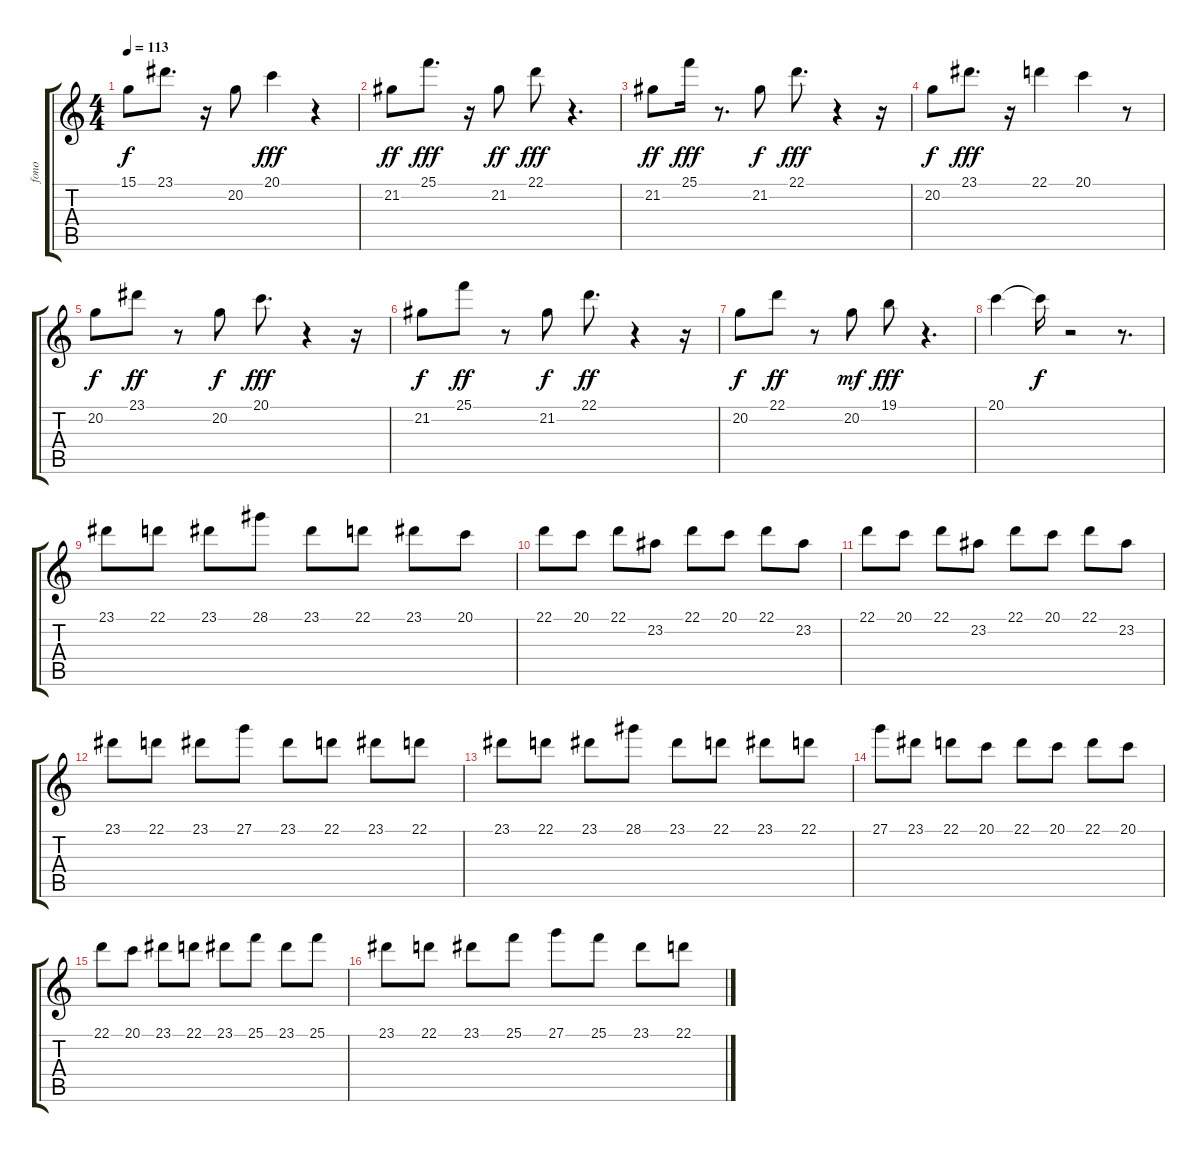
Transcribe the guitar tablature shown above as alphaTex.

\track ("fono" "fono") {instrument brightacousticpiano}
\staff {score tabs}
\tuning (E4 B3 G3 D3 A2 E2) {hide}
\ts (4 4)
\tempo 113
\clef g2
\ks c
15.1.8{dy f} 23.1.8{d} r.16 20.2.8 20.1.4{dy fff} r.4 |
21.2.8{dy ff} 25.1.8{d dy fff} r.16 21.2.8{dy ff} 22.1.8{dy fff} r.4{d} |
21.2.8{dy ff} 25.1.16{dy fff} r.8{d} 21.2.8{dy f} 22.1.8{d dy fff} r.4 r.16 |
20.2.8{dy f} 23.1.8{d dy fff} r.16 22.1.4 20.1.4 r.8 |
20.2.8{dy f} 23.1.8{dy ff} r.8 20.2.8{dy f} 20.1.8{d dy fff} r.4 r.16 |
21.2.8{dy f} 25.1.8{dy ff} r.8 21.2.8{dy f} 22.1.8{d dy ff} r.4 r.16 |
20.2.8{dy f} 22.1.8{dy ff} r.8 20.2.8{dy mf} 19.1.8{dy fff} r.4{d} |
20.1.4 20.1{t}.16{dy f} r.2 r.8{d} |
23.1.8 22.1.8 23.1.8 28.1.8 23.1.8 22.1.8 23.1.8 20.1.8 |
22.1.8 20.1.8 22.1.8 23.2.8 22.1.8 20.1.8 22.1.8 23.2.8 |
22.1.8 20.1.8 22.1.8 23.2.8 22.1.8 20.1.8 22.1.8 23.2.8 |
23.1.8 22.1.8 23.1.8 27.1.8 23.1.8 22.1.8 23.1.8 22.1.8 |
23.1.8 22.1.8 23.1.8 28.1.8 23.1.8 22.1.8 23.1.8 22.1.8 |
27.1.8 23.1.8 22.1.8 20.1.8 22.1.8 20.1.8 22.1.8 20.1.8 |
22.1.8 20.1.8 23.1.8 22.1.8 23.1.8 25.1.8 23.1.8 25.1.8 |
23.1.8 22.1.8 23.1.8 25.1.8 27.1.8 25.1.8 23.1.8 22.1.8
